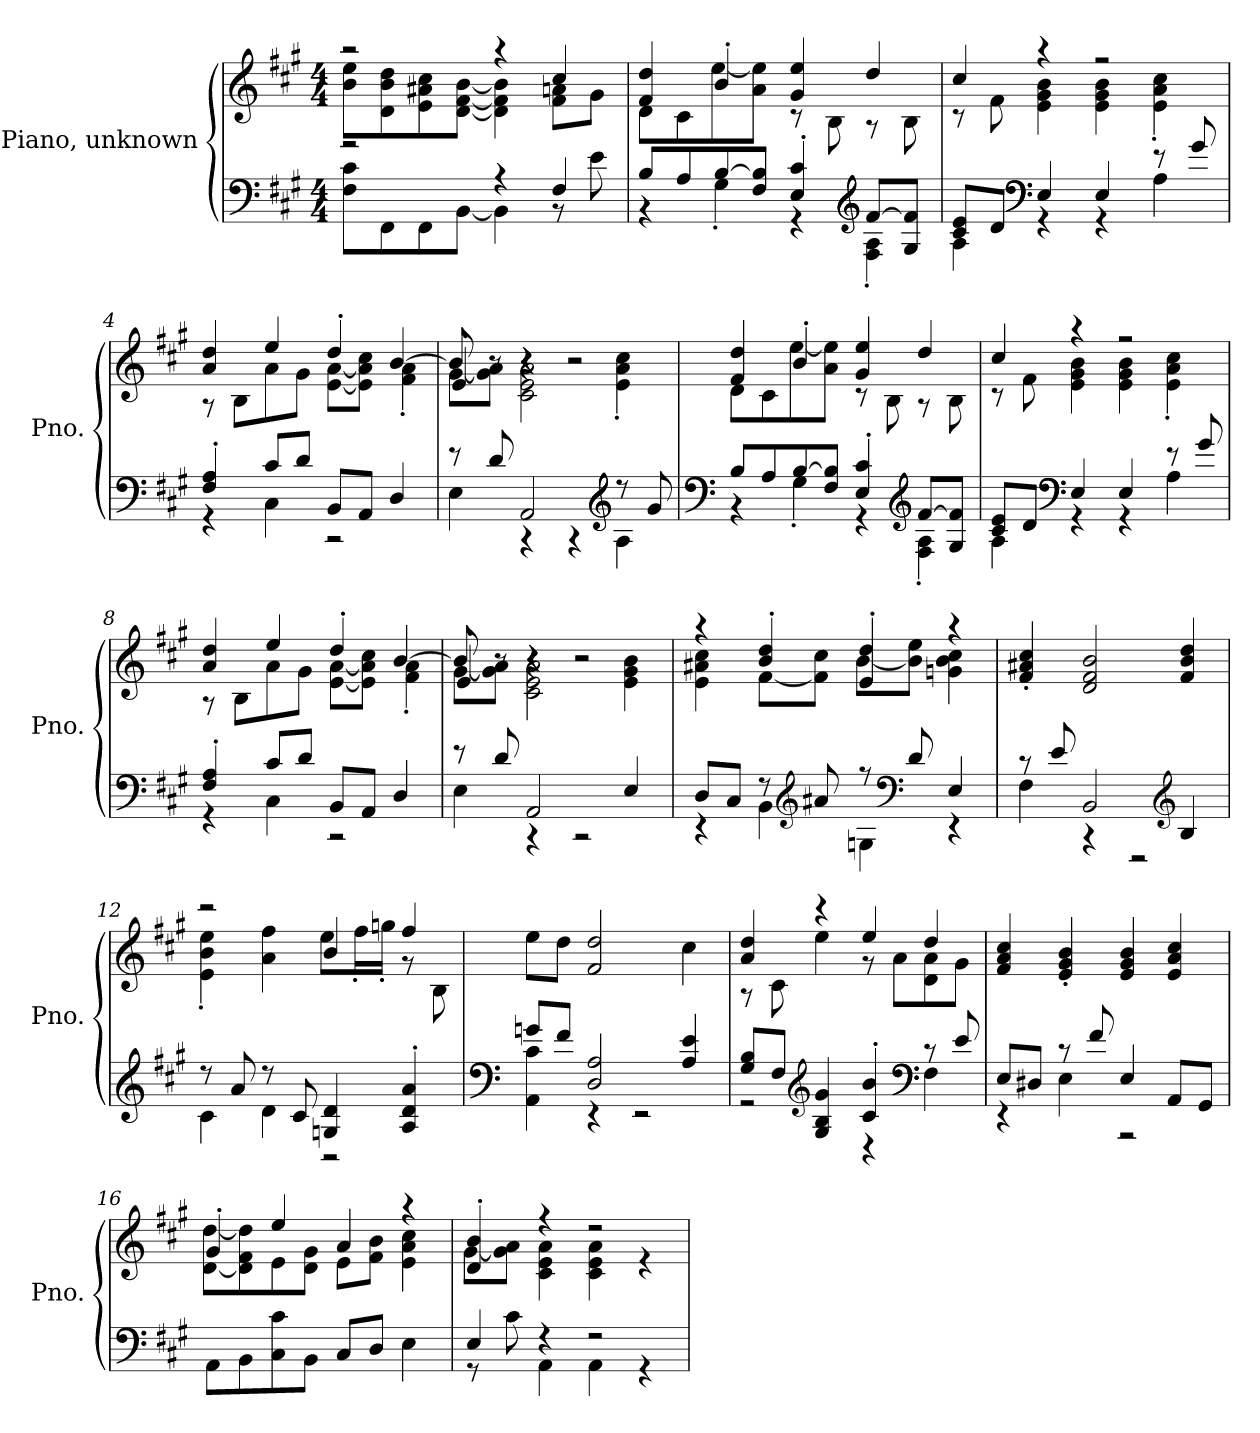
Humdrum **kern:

**kern	**kern
*part1	*part1
*staff2	*staff1
*I"Piano, unknown	*
*I'Pno.	*
*clefF4	*clefG2
*k[f#c#g#]	*k[f#c#g#]
*M4/4	*M4/4
*MM120	*MM120
=1	=1
*^	*^
2r	8F#\ 8c#\L	2r	8b\ 8ee\L
.	8FF#\	.	8d\ 8b\ 8dd\
.	8FF#\	.	8e\ 8a#X\ 8cc#\
.	[8BB\J	.	[8d\ [8f#\ [8b\J
4r	4BB\]	4r	4d\] 4f#\] 4b\]
4F#/	8r	4cc#/	8f#\ 8an\L
.	8e\	.	8g#\J
=2	=2	=2	=2
8B/L	4r	4f#/ 4dd/	8d\L
8A/	.	.	8c#\
[8B/	4G#'\	4b'/	[8ee\
8F#/ 8B/]J	.	.	8a\ 8ee\]J
4E/' 4c#/'	4r	4g#/ 4ee/	8r
.	.	.	8B\
*clefG2	*	*	*
[8f#/L	4F#\' 4A\'	4dd/	8r
8G#/ 8f#/]J	.	.	8B\
=3	=3	=3	=3
8c#/ 8e/L	4A\	4cc#/	8r
8d/J	.	.	8f#\
*clefF4	*	*	*
4E/	4r	4r	4e\ 4g#\ 4b\
4E/	4r	2r	4e\ 4g#\ 4b\
8r	4A\	.	4e\' 4a\' 4cc#\'
8g#/	.	.	.
=4	=4	=4	=4
4F#/' 4A/'	4r	4a/ 4dd/	8r
.	.	.	8B\L
8c#/L	4C#\	4ee/	8a\
8d/J	.	.	8g#\J
8BB/L	2r	4dd'/	[8e\ [8a\L
8AA/J	.	.	8e\] 8a\] 8cc#\J
4D/	.	[4b/	4f#\' 4a\'
!!LO:LB:g=z
=5	=5	=5	=5
*	*	*	*^
8r	4E\	8b/]	[8g#\L	4e'/
8d/	.	8r	8g#\] 8a\J	.
2AA/	4r	4r	2c#\ 2e\ 2a\	4r
.	4r	2r	.	2r
*clefG2	*	*	*	*
8r	4A\	.	4e\' 4a\' 4cc#\'	.
8g#/	.	.	.	.
*	*	*v	*v	*v
=6	=6	=6
*clefF4	*	*
*	*	*^
8B/L	4r	4f#/ 4dd/	8d\L
8A/	.	.	8c#\
[8B/	4G#'\	4b'/	[8ee\
8F#/ 8B/]J	.	.	8a\ 8ee\]J
4E/' 4c#/'	4r	4g#/ 4ee/	8r
.	.	.	8B\
*clefG2	*	*	*
[8f#/L	4F#\' 4A\'	4dd/	8r
8G#/ 8f#/]J	.	.	8B\
=7	=7	=7	=7
8c#/ 8e/L	4A\	4cc#/	8r
8d/J	.	.	8f#\
*clefF4	*	*	*
4E/	4r	4r	4e\ 4g#\ 4b\
4E/	4r	2r	4e\ 4g#\ 4b\
8r	4A\	.	4e\' 4a\' 4cc#\'
8g#/	.	.	.
=8	=8	=8	=8
4F#/' 4A/'	4r	4a/ 4dd/	8r
.	.	.	8B\L
8c#/L	4C#\	4ee/	8a\
8d/J	.	.	8g#\J
8BB/L	2r	4dd'/	[8e\ [8a\L
8AA/J	.	.	8e\] 8a\] 8cc#\J
4D/	.	[4b/	4f#\' 4a\'
!!LO:LB:g=z
=9	=9	=9	=9
*	*	*	*^
8r	4E\	8b/]	[8g#\L	4e'/
8d/	.	8r	8g#\] 8a\J	.
2AA/	4r	4r	2c#\ 2e\ 2a\	4r
.	2r	2r	.	2r
4E/	.	.	4e\ 4g#\ 4b\	.
*	*	*	*v	*v
=10	=10	=10	=10
8D/L	4r	4r	4e\ 4a#X\ 4cc#\
8C#/J	.	.	.
8r	4BB\	4b/' 4dd/'	[8f#\L
*clefG2	*	*	*
8a#X/	.	.	8f#\] 8cc#\J
8r	4Gn\	4e/' 4dd/'	[8b\L
*clefF4	*	*	*
8d/	.	.	8b\] 8ee\J
4E/	4r	4r	4gn\ 4b\ 4cc#\
*	*	*v	*v
=11	=11	=11
8r	4F#\	4f#/' 4a#X/' 4cc#/'
8e/	.	.
2BB/	4r	2d/ 2f#/ 2b/
.	2r	.
*clefG2	*	*
4B/	.	4f#/ 4b/ 4dd/
=12	=12	=12
*	*	*^
8r	4c#\	2r	4e\' 4b\' 4ee\'
8a/	.	.	.
8r	4d\	.	4a\ 4ff#\
8c#/	.	.	.
4Gn/ 4d/	2r	4b/	8ee\L
.	.	.	16ff#'\L
.	.	.	16ggn'\JJ
4A/' 4d/' 4a/'	.	4ff#/	8r
.	.	.	8B\
*	*	*v	*v
!!LO:LB:g=z
=13	=13	=13
*clefF4	*	*
8gn/L	4AA\ 4c#\	8ee\L
8f#/J	.	8dd\J
2D/ 2A/	4r	2f#/ 2dd/
.	2r	.
4A/ 4e/	.	4cc#\
=14	=14	=14
*	*	*^
8G#/ 8B/L	2r	4a/ 4dd/	8r
8F#/J	.	.	8c#\
*clefG2	*	*	*
4G#/ 4B/ 4g#/	.	4r	4ee\
4c#/' 4b/'	4r	4ee/	8r
.	.	.	8a\L
*clefF4	*	*	*
8r	4F#\	4dd/	8d\ 8a\
8e/	.	.	8g#\J
*	*	*v	*v
=15	=15	=15
8E/L	4r	4f#/ 4a/ 4cc#/
8D#X/J	.	.
8r	4E\	4e/' 4g#/' 4b/'
8f#/	.	.
4E/	2r	4e/ 4g#/ 4b/
8AA/L	.	4e/ 4a/ 4cc#/
8GG#/J	.	.
*v	*v	*
=16	=16
*	*^
8AA\L	4g#'/	[8d\ [8dd\L
8BB\	.	8d\] 8f#\ 8dd\]
8C#\ 8c#\	4ee/	8e\
8BB\J	.	8d\ 8g#\J
8C#/L	4a/	8e\L
8D/J	.	8f#\ 8b\J
4E\	4r	4e\ 4a\ 4cc#\
=17	=17	=17
*^	*	*
4E/	8r	4d/' 4b/'	[8g#\L
.	8c#\	.	8g#\] 8a\J
4r	4AA\	4r	4c#\ 4e\ 4a\
2r	4AA\	2r	4c#\ 4e\ 4a\
.	4r	.	4r
*v	*v	*	*
*	*v	*v
=	=
*-	*-
